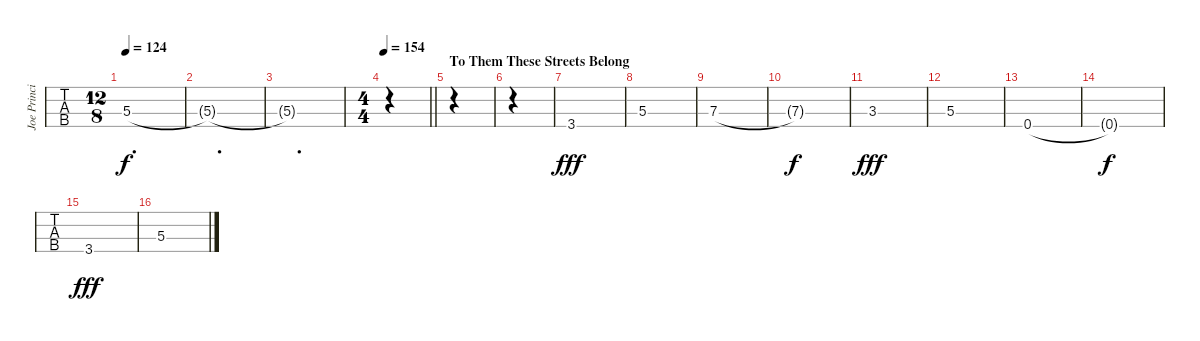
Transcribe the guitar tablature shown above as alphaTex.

\track ("Joe Principe - Bass" "Joe Princi") {instrument electricbassfinger}
\staff {tabs}
\tuning (Gb2 Db2 Ab1 Eb1) {hide}
\ts (12 8)
\tempo 124
\clef f4
\ks gb
5.3{t}.1{d dy f} |
5.3{t}.1{d} |
5.3{t}.1{d} |
\ts (4 4)
\tempo 154
\barLineRight lightlight
|
\section ("" "To Them These Streets Belong")
|
|
3.4.1{dy fff} |
5.3.1 |
7.3.1 |
7.3{t}.1{dy f} |
3.3.1{dy fff} |
5.3.1 |
0.4.1 |
0.4{t}.1{dy f} |
3.4.1{dy fff} |
5.3.1
